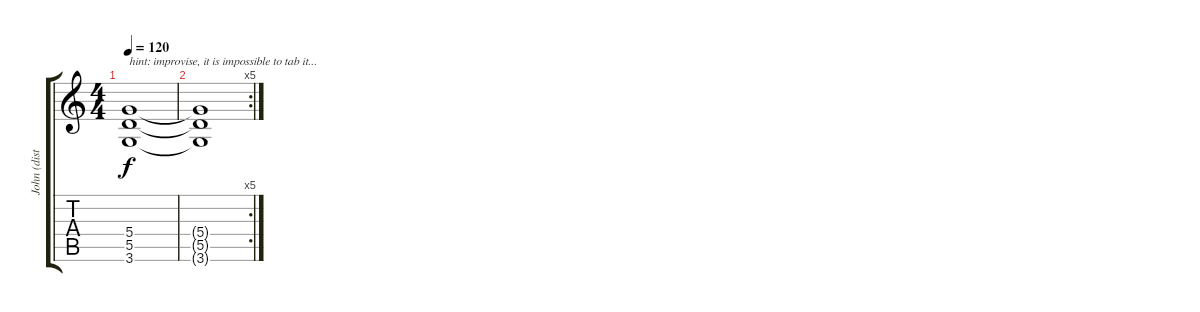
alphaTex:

\track ("John (distortion)" "John (dist") {instrument distortionguitar}
\staff {score tabs}
\tuning (E4 B3 G3 D3 A2 E2) {hide}
\ts (4 4)
\tempo 120
\clef g2
\ks c
(5.4 5.5 3.6).1{txt "hint: improvise, it is impossible to tab it..." dy f} |
\rc 5
(5.4{t} 5.5{t} 3.6{t}).1
